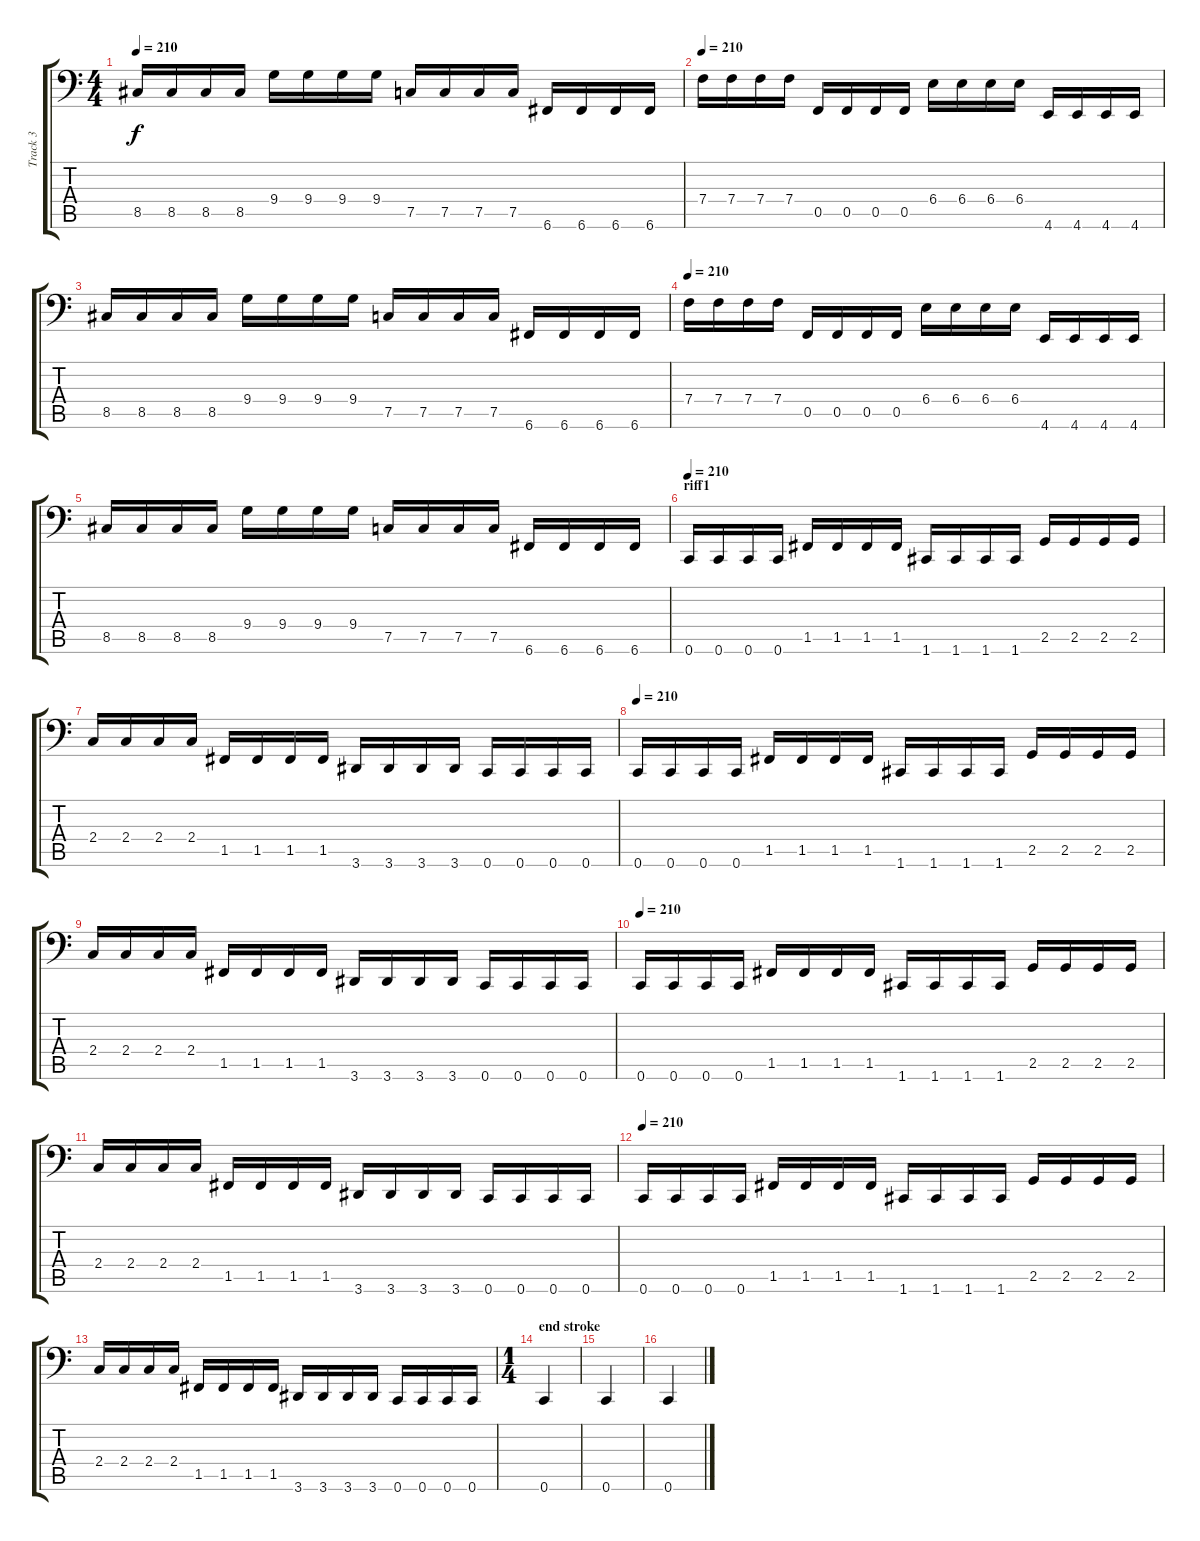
\track ("Track 3" "Track 3") {instrument electricbassfinger}
\staff {score tabs}
\tuning (C3 G2 Eb2 Bb1 F1 C1) {hide}
\ts (4 4)
\tempo 210
\clef f4
\ks c
8.5.16{dy f} 8.5.16 8.5.16 8.5.16 9.4.16 9.4.16 9.4.16 9.4.16 7.5.16 7.5.16 7.5.16 7.5.16 6.6.16 6.6.16 6.6.16 6.6.16 |
\tempo 210
7.4.16 7.4.16 7.4.16 7.4.16 0.5.16 0.5.16 0.5.16 0.5.16 6.4.16 6.4.16 6.4.16 6.4.16 4.6.16 4.6.16 4.6.16 4.6.16 |
8.5.16 8.5.16 8.5.16 8.5.16 9.4.16 9.4.16 9.4.16 9.4.16 7.5.16 7.5.16 7.5.16 7.5.16 6.6.16 6.6.16 6.6.16 6.6.16 |
\tempo 210
7.4.16 7.4.16 7.4.16 7.4.16 0.5.16 0.5.16 0.5.16 0.5.16 6.4.16 6.4.16 6.4.16 6.4.16 4.6.16 4.6.16 4.6.16 4.6.16 |
8.5.16 8.5.16 8.5.16 8.5.16 9.4.16 9.4.16 9.4.16 9.4.16 7.5.16 7.5.16 7.5.16 7.5.16 6.6.16 6.6.16 6.6.16 6.6.16 |
\section ("" "riff1")
\tempo 210
0.6.16 0.6.16 0.6.16 0.6.16 1.5.16 1.5.16 1.5.16 1.5.16 1.6.16 1.6.16 1.6.16 1.6.16 2.5.16 2.5.16 2.5.16 2.5.16 |
2.4.16 2.4.16 2.4.16 2.4.16 1.5.16 1.5.16 1.5.16 1.5.16 3.6.16 3.6.16 3.6.16 3.6.16 0.6.16 0.6.16 0.6.16 0.6.16 |
\tempo 210
0.6.16 0.6.16 0.6.16 0.6.16 1.5.16 1.5.16 1.5.16 1.5.16 1.6.16 1.6.16 1.6.16 1.6.16 2.5.16 2.5.16 2.5.16 2.5.16 |
2.4.16 2.4.16 2.4.16 2.4.16 1.5.16 1.5.16 1.5.16 1.5.16 3.6.16 3.6.16 3.6.16 3.6.16 0.6.16 0.6.16 0.6.16 0.6.16 |
\tempo 210
0.6.16 0.6.16 0.6.16 0.6.16 1.5.16 1.5.16 1.5.16 1.5.16 1.6.16 1.6.16 1.6.16 1.6.16 2.5.16 2.5.16 2.5.16 2.5.16 |
2.4.16 2.4.16 2.4.16 2.4.16 1.5.16 1.5.16 1.5.16 1.5.16 3.6.16 3.6.16 3.6.16 3.6.16 0.6.16 0.6.16 0.6.16 0.6.16 |
\tempo 210
0.6.16 0.6.16 0.6.16 0.6.16 1.5.16 1.5.16 1.5.16 1.5.16 1.6.16 1.6.16 1.6.16 1.6.16 2.5.16 2.5.16 2.5.16 2.5.16 |
2.4.16 2.4.16 2.4.16 2.4.16 1.5.16 1.5.16 1.5.16 1.5.16 3.6.16 3.6.16 3.6.16 3.6.16 0.6.16 0.6.16 0.6.16 0.6.16 |
\ts (1 4)
\section ("" "end stroke")
0.6.4 |
0.6.4 |
0.6.4
